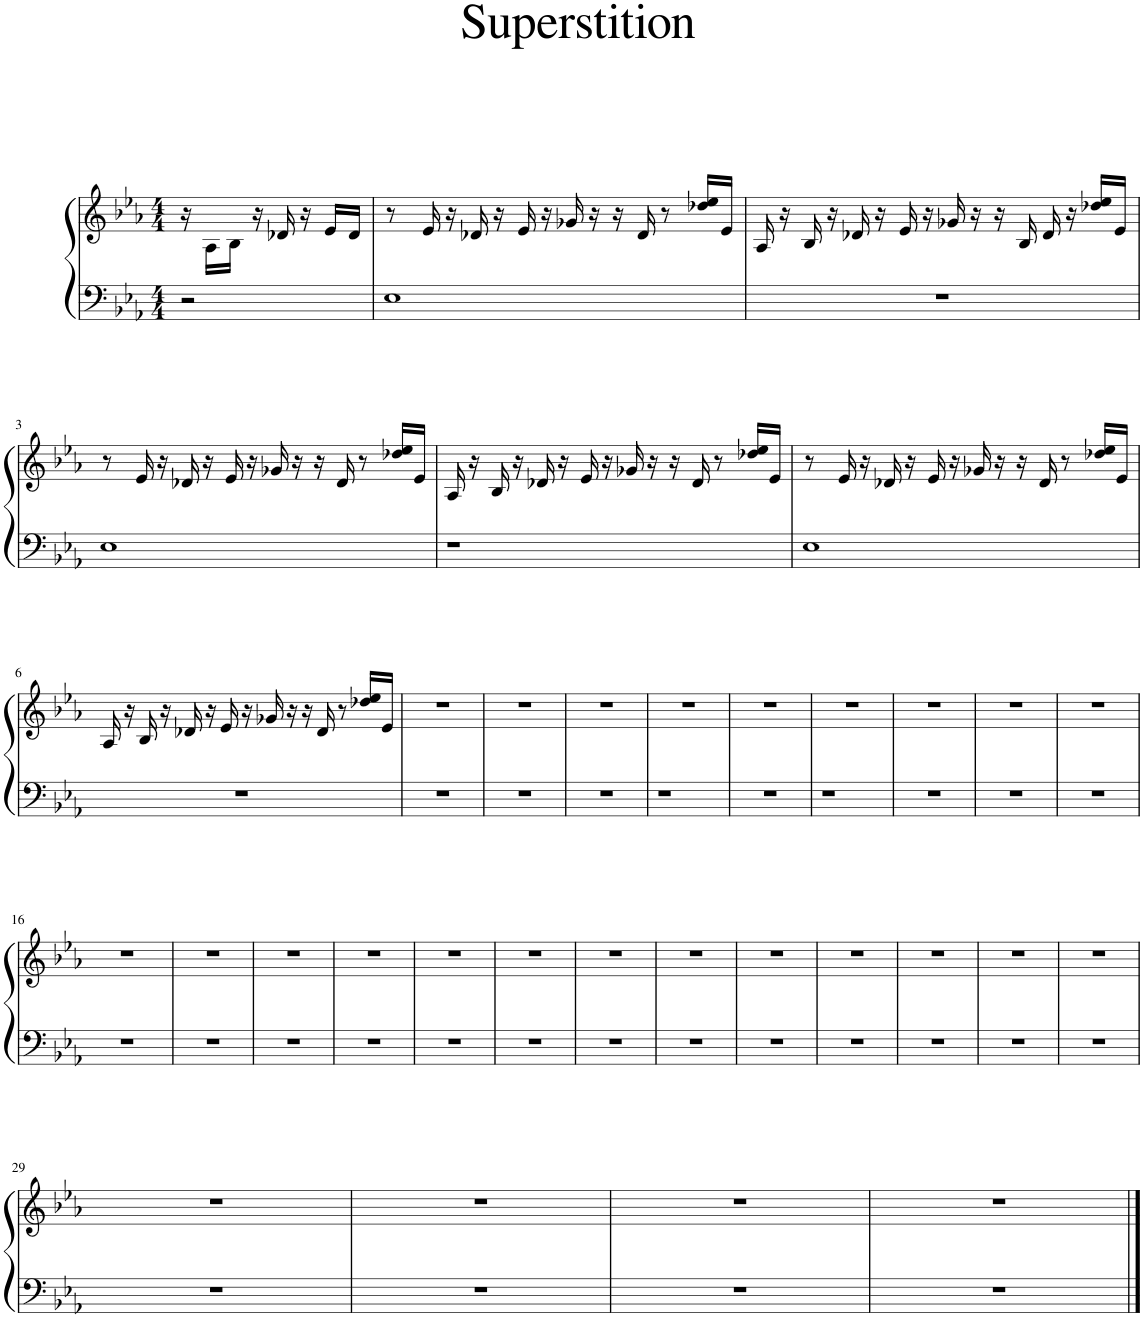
**kern	**kern
*part1	*part1
*staff2	*staff1
*I"Piano	*
*I'Pno	*
*clefF4	*clefG2
*k[b-e-a-]	*k[b-e-a-]
*M4/4	*M4/4
=	=
2r	16r
.	16A-\LL
.	16B-\JJ
.	16r
.	16d-X/
.	16r
.	16e-/LL
.	16d-/JJ
=1	=1
1E-	8r
.	16e-/
.	16r
.	16d-X/
.	16r
.	16e-/
.	16r
.	16g-X/
.	16r
.	16r
.	16d-/
.	8r
.	16dd-X/ 16ee-/LL
.	16e-/JJ
=2	=2
1r	16A-/
.	16r
.	16B-/
.	16r
.	16d-X/
.	16r
.	16e-/
.	16r
.	16g-X/
.	16r
.	16r
.	16B-/
.	16d-/
.	16r
.	16dd-X/ 16ee-/LL
.	16e-/JJ
!!LO:LB:g=z
=3	=3
1E-	8r
.	16e-/
.	16r
.	16d-X/
.	16r
.	16e-/
.	16r
.	16g-X/
.	16r
.	16r
.	16d-/
.	8r
.	16dd-X/ 16ee-/LL
.	16e-/JJ
=4	=4
1r	16A-/
.	16r
.	16B-/
.	16r
.	16d-X/
.	16r
.	16e-/
.	16r
.	16g-X/
.	16r
.	16r
.	16d-/
.	8r
.	16dd-X/ 16ee-/LL
.	16e-/JJ
=5	=5
1E-	8r
.	16e-/
.	16r
.	16d-X/
.	16r
.	16e-/
.	16r
.	16g-X/
.	16r
.	16r
.	16d-/
.	8r
.	16dd-X/ 16ee-/LL
.	16e-/JJ
!!LO:LB:g=z
=6	=6
1r	16A-/
.	16r
.	16B-/
.	16r
.	16d-X/
.	16r
.	16e-/
.	16r
.	16g-X/
.	16r
.	16r
.	16d-/
.	8r
.	16dd-X/ 16ee-/LL
.	16e-/JJ
=7	=7
1r	1r
=8	=8
1r	1r
=9	=9
1r	1r
=10	=10
1r	1r
=11	=11
1r	1r
=12	=12
1r	1r
=13	=13
1r	1r
=14	=14
1r	1r
=15	=15
1r	1r
!!LO:LB:g=z
=16	=16
1r	1r
=17	=17
1r	1r
=18	=18
1r	1r
=19	=19
1r	1r
=20	=20
1r	1r
=21	=21
1r	1r
=22	=22
1r	1r
=23	=23
1r	1r
=24	=24
1r	1r
=25	=25
1r	1r
=26	=26
1r	1r
=27	=27
1r	1r
=28	=28
1r	1r
!!LO:LB:g=z
=29	=29
1r	1r
=30	=30
1r	1r
=31	=31
1r	1r
=32	=32
1r	1r
==	==
*-	*-
